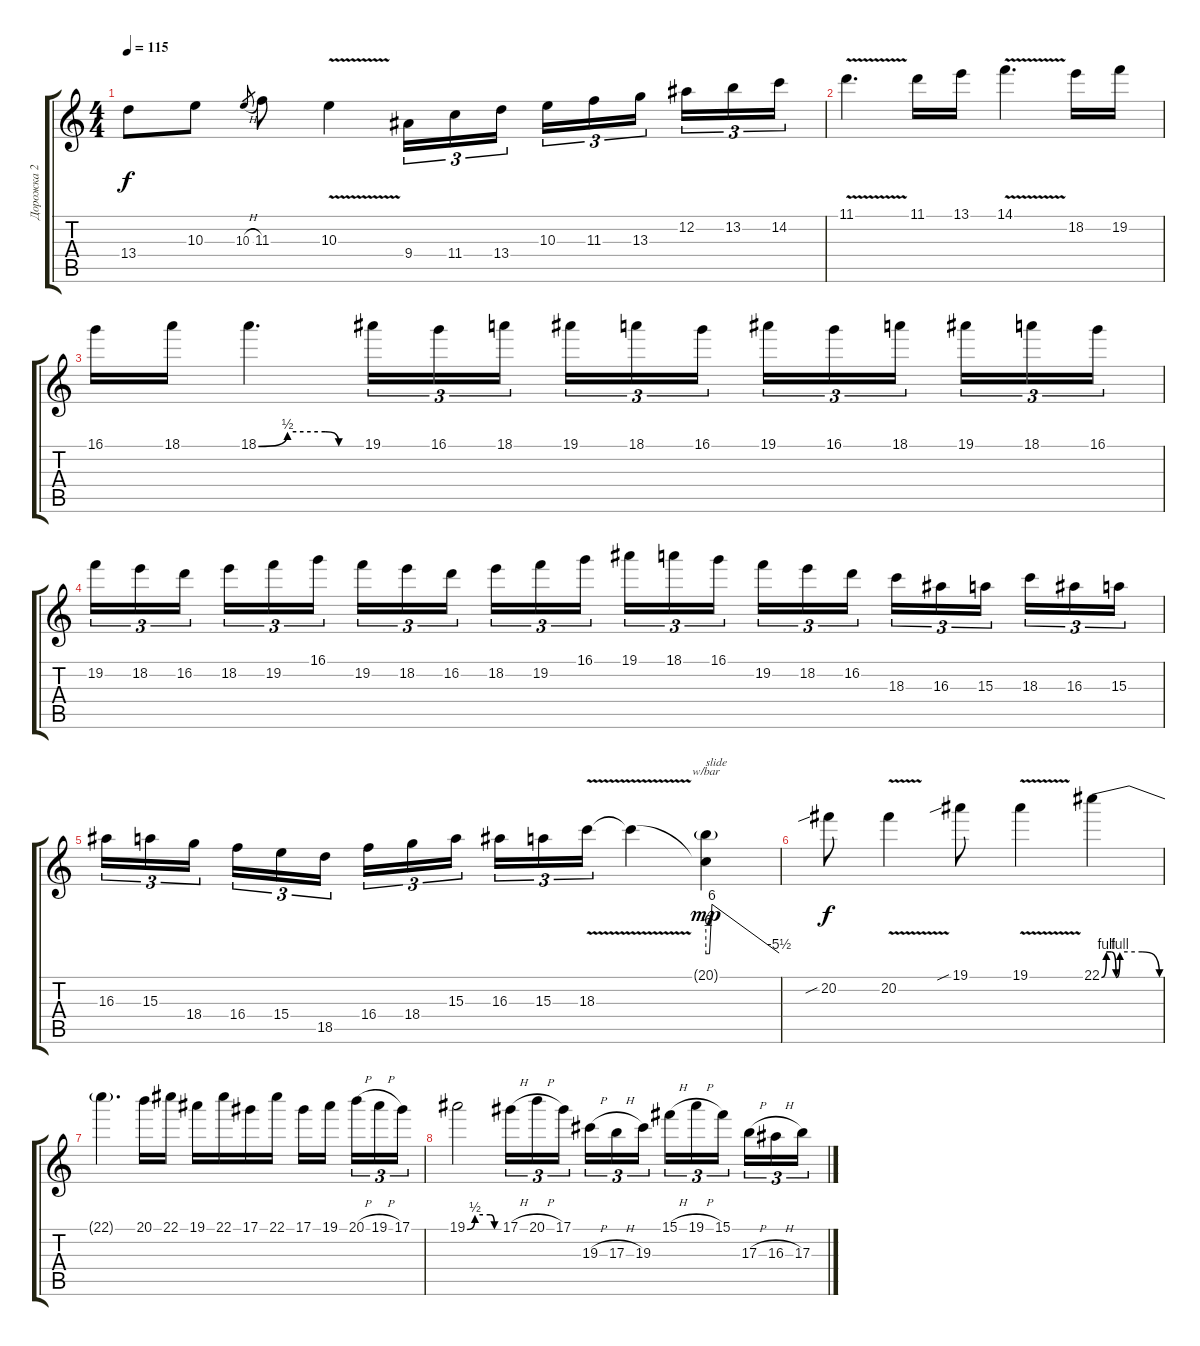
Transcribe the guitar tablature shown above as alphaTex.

\track ("Дорожка 2" "Дорожка 2") {instrument distortionguitar}
\staff {score tabs}
\tuning (Eb4 Bb3 Gb3 Db3 Ab2 Eb2) {hide}
\ts (4 4)
\tempo 115
\clef g2
\ks c
13.4.8{dy f} 10.3.8 10.3{h}.8{gr} 11.3.8 10.3{v}.4 9.4.16{tu (3 2)} 11.4.16{tu (3 2)} 13.4.16{tu (3 2)} 10.3.16{tu (3 2)} 11.3.16{tu (3 2)} 13.3.16{tu (3 2) beam splitsecondary} 12.2.16{tu (3 2)} 13.2.16{tu (3 2)} 14.2.16{tu (3 2)} |
11.1{v}.4{d} 11.1.16 13.1.16 14.1{v}.4{d} 18.2.16 19.2.16 |
16.1.16 18.1.16 18.1{be (custom 0 0 17 2 39 2 47 0 60 0)}.4{d} 19.1.16{tu (3 2)} 16.1.16{tu (3 2)} 18.1.16{tu (3 2) beam splitsecondary} 19.1.16{tu (3 2)} 18.1.16{tu (3 2)} 16.1.16{tu (3 2)} 19.1.16{tu (3 2)} 16.1.16{tu (3 2)} 18.1.16{tu (3 2) beam splitsecondary} 19.1.16{tu (3 2)} 18.1.16{tu (3 2)} 16.1.16{tu (3 2)} |
19.2.16{tu (3 2)} 18.2.16{tu (3 2)} 16.2.16{tu (3 2) beam splitsecondary} 18.2.16{tu (3 2)} 19.2.16{tu (3 2)} 16.1.16{tu (3 2)} 19.2.16{tu (3 2)} 18.2.16{tu (3 2)} 16.2.16{tu (3 2) beam splitsecondary} 18.2.16{tu (3 2)} 19.2.16{tu (3 2)} 16.1.16{tu (3 2)} 19.1.16{tu (3 2)} 18.1.16{tu (3 2)} 16.1.16{tu (3 2) beam splitsecondary} 19.2.16{tu (3 2)} 18.2.16{tu (3 2)} 16.2.16{tu (3 2)} 18.3.16{tu (3 2)} 16.3.16{tu (3 2)} 15.3.16{tu (3 2) beam splitsecondary} 18.3.16{tu (3 2)} 16.3.16{tu (3 2)} 15.3.16{tu (3 2)} |
16.3.16{tu (3 2)} 15.3.16{tu (3 2)} 18.4.16{tu (3 2) beam splitsecondary} 16.4.16{tu (3 2)} 15.4.16{tu (3 2)} 18.5.16{tu (3 2)} 16.4.16{tu (3 2)} 18.4.16{tu (3 2)} 15.3.16{tu (3 2) beam splitsecondary} 16.3.16{tu (3 2)} 15.3.16{tu (3 2)} 18.3{v}.16{tu (3 2)} 18.3{t}.4 (20.1{g} 18.3{t}).4{tbe (custom default 0 -24 3 -24 5 24 60 -22) txt "slide" dy mp} |
20.2{sib}.8{dy f} 20.2{v}.4 19.1{sib}.8 19.1{v}.4 22.1{be (custom 0 0 5 4 10 4 15 0 19 4 42 4 60 0)}.4 |
22.1{t}.4{d} 20.1.16 22.1.16 19.1.16 22.1.16 17.1.16 22.1.16 17.1.16 19.1.16{beam splitsecondary} 20.1{h}.16{tu (3 2)} 19.1{h}.16{tu (3 2)} 17.1.16{tu (3 2)} |
19.1{be (custom 0 0 15 2 44 2 52 0 60 0)}.2 17.1{h}.16{tu (3 2)} 20.1{h}.16{tu (3 2)} 17.1.16{tu (3 2) beam splitsecondary} 19.3{h}.16{tu (3 2)} 17.3{h}.16{tu (3 2)} 19.3.16{tu (3 2)} 15.1{h}.16{tu (3 2)} 19.1{h}.16{tu (3 2)} 15.1.16{tu (3 2) beam splitsecondary} 17.3{h}.16{tu (3 2)} 16.3{h}.16{tu (3 2)} 17.3.16{tu (3 2)}
